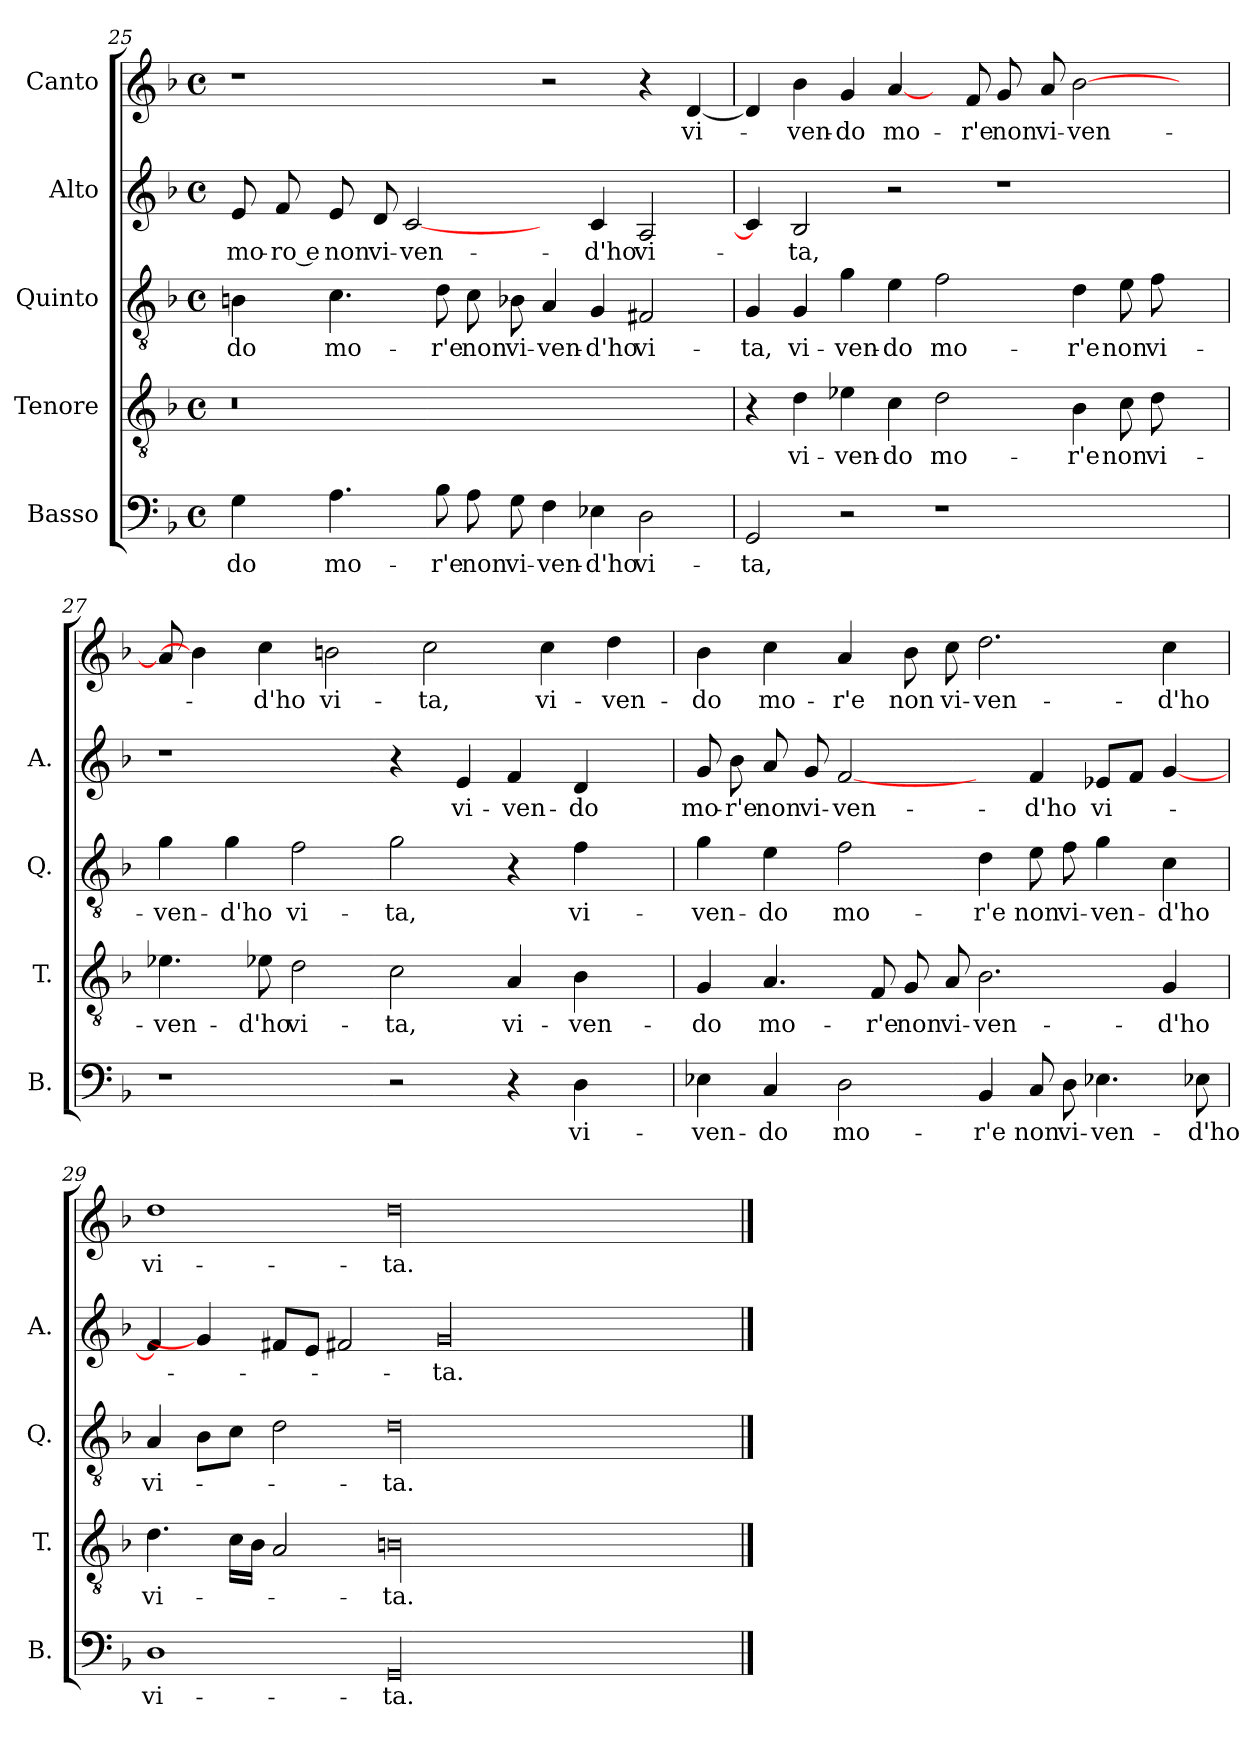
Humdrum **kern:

**kern	**text	**kern	**text	**kern	**text	**kern	**text	**kern	**text
*part5	*part5	*part4	*part4	*part3	*part3	*part2	*part2	*part1	*part1
*staff5	*staff5	*staff4	*staff4	*staff3	*staff3	*staff2	*staff2	*staff1	*staff1
*I"Basso	*	*I"Tenore	*	*I"Quinto	*	*I"Alto	*	*I"Canto	*
*I'B.	*	*I'T.	*	*I'Q.	*	*I'A.	*	*	*
*clefF4	*	*clefGv2	*	*clefGv2	*	*clefG2	*	*clefG2	*
*k[b-]	*	*k[b-]	*	*k[b-]	*	*k[b-]	*	*k[b-]	*
*F:	*	*F:	*	*F:	*	*F:	*	*F:	*
*M4/4	*	*M4/4	*	*M4/4	*	*M4/4	*	*M4/4	*
*met(c)	*	*met(c)	*	*met(c)	*	*met(c)	*	*met(c)	*
=25	=25	=25	=25	=25	=25	=25	=25	=25	=25
!	!	!LO:N:vis=0	!	!	!	!	!	!	!
4G\	-do	1r	.	4Bn\	-do	8e/	mo-	1r	.
.	.	.	.	.	.	8f/	-ro e	.	.
4.A\	mo-	.	.	4.c\	mo-	8e/	non	.	.
.	.	.	.	.	.	8d/	vi-	.	.
.	.	.	.	.	.	[2c/	-ven-	.	.
8B-\	-r'e	.	.	8d\	-r'e	.	.	.	.
8A\	non	.	.	8c\	non	.	.	.	.
8G\	vi-	.	.	8B-\	vi-	.	.	.	.
4F\	-ven-	1ryy	.	4A/	-ven-	4ryy	.	2r	.
4E-X\	-d'ho	.	.	4G/	-d'ho	4c/	-d'ho	.	.
2D\	vi-	.	.	2F#X/	vi-	2A/	vi-	4r	.
.	.	.	.	.	.	.	.	[4d/	vi-
=26	=26	=26	=26	=26	=26	=26	=26	=26	=26
2GG/	-ta,	4r	.	4G/	-ta,	4c/]	.	4d/]	.
.	.	4d\	vi-	4G/	vi-	2B-/	-ta,	4b-\	-ven-
2r	.	4e-X\	-ven-	4g\	-ven-	.	.	4g/	-do
.	.	4c\	-do	4e\	-do	2r	.	[4a/	mo-
1r	.	2d\	mo-	2f\	mo-	.	.	8ryy	.
.	.	.	.	.	.	.	.	8f/	-r'e
.	.	.	.	.	.	1r	.	8g/	non
.	.	.	.	.	.	.	.	8a/	vi-
.	.	4B-\	-r'e	4d\	-r'e	.	.	[2b-\	-ven-
.	.	8c\	non	8e\	non	.	.	.	.
.	.	8d\	vi-	8f\	vi-	.	.	.	.
4ryy	.	4ryy	.	4ryy	.	.	.	4ryy	.
=27	=27	=27	=27	=27	=27	=27	=27	=27	=27
1r	.	4.e-X\	-ven-	4g\	-ven-	1r	.	8a/]	.
.	.	.	.	.	.	.	.	4b-\]	.
.	.	.	.	4g\	-d'ho	.	.	.	.
.	.	8e-X\	-d'ho	.	.	.	.	4cc\	-d'ho
.	.	2d\	vi-	2f\	vi-	.	.	.	.
.	.	.	.	.	.	.	.	2bn\	vi-
2r	.	2c\	-ta,	2g\	-ta,	4r	.	.	.
.	.	.	.	.	.	.	.	2cc\	-ta,
.	.	.	.	.	.	4e/	vi-	.	.
4r	.	4A/	vi-	4r	.	4f/	-ven-	.	.
.	.	.	.	.	.	.	.	4cc\	vi-
4D\	vi-	4B-\	-ven-	4f\	vi-	4d/	-do	.	.
.	.	.	.	.	.	.	.	4dd\	-ven-
8ryy	.	8ryy	.	8ryy	.	8ryy	.	.	.
=28	=28	=28	=28	=28	=28	=28	=28	=28	=28
4E-X\	-ven-	4G/	-do	4g\	-ven-	8g/	mo-	4b-\	-do
.	.	.	.	.	.	8b-\	-r'e	.	.
4C/	-do	4.A/	mo-	4e\	-do	8a/	non	4cc\	mo-
.	.	.	.	.	.	8g/	vi-	.	.
2D\	mo-	.	.	2f\	mo-	[2f/	-ven-	4a/	-r'e
.	.	8F/	-r'e	.	.	.	.	.	.
.	.	8G/	non	.	.	.	.	8b-\	non
.	.	8A/	vi-	.	.	.	.	8cc\	vi-
4BB-/	-r'e	2.B-\	-ven-	4d\	-r'e	4ryy	.	2.dd\	-ven-
8C/	non	.	.	8e\	non	4f/	-d'ho	.	.
8D\	vi-	.	.	8f\	vi-	.	.	.	.
4.E-X\	-ven-	.	.	4g\	-ven-	8e-X/L	vi-	.	.
.	.	.	.	.	.	8f/J	.	.	.
.	.	4G/	-d'ho	4c\	-d'ho	[4g/	.	4cc\	-d'ho
8E-X\	-d'ho	.	.	.	.	.	.	.	.
=29	=29	=29	=29	=29	=29	=29	=29	=29	=29
1D\	vi-	4.d\	vi-	4A/	vi-	4f/]	.	1dd\	vi-
.	.	.	.	8B-\L	.	4g/]	.	.	.
.	.	16c\LL	.	8c\J	.	.	.	.	.
.	.	16B-\JJ	.	.	.	.	.	.	.
.	.	2A/	.	2d\	.	8f#X/L	.	.	.
.	.	.	.	.	.	8e/J	.	.	.
.	.	.	.	.	.	2f#X/	.	.	.
00GG/	-ta.	00Bn\	-ta.	00d\	-ta.	.	.	00dd\	-ta.
.	.	.	.	.	.	00g/	-ta.	.	.
4ryy	.	4ryy	.	4ryy	.	.	.	4ryy	.
==	==	==	==	==	==	==	==	==	==
*-	*-	*-	*-	*-	*-	*-	*-	*-	*-
